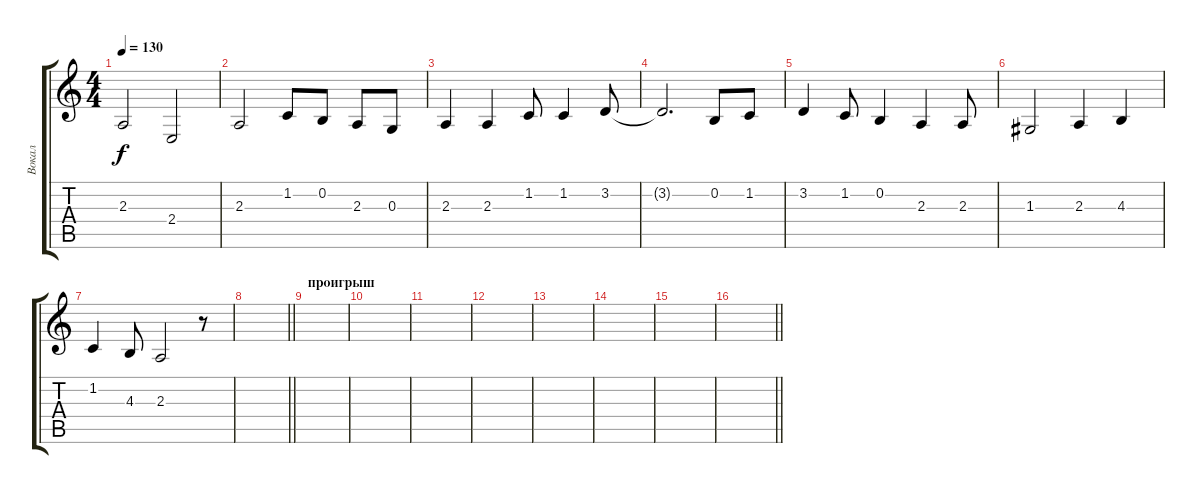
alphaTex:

\track ("Вокал" "Вокал") {solo instrument clarinet}
\staff {score tabs}
\tuning (E4 B3 G3 D3 A2 E2) {hide}
\ts (4 4)
\tempo 130
\clef g2
\ks c
2.3.2{dy f} 2.4.2 |
2.3.2 1.2.8 0.2.8 2.3.8 0.3.8 |
2.3.4 2.3.4 1.2.8 1.2.4 3.2.8 |
3.2{t}.2{d} 0.2.8 1.2.8 |
3.2.4 1.2.8 0.2.4 2.3.4 2.3.8 |
1.3.2 2.3.4 4.3.4 |
1.2.4 4.3.8 2.3.2 r.8 |
\barLineRight lightlight
|
\section ("" "проигрыш")
|
|
|
|
|
|
|
\barLineRight lightlight
